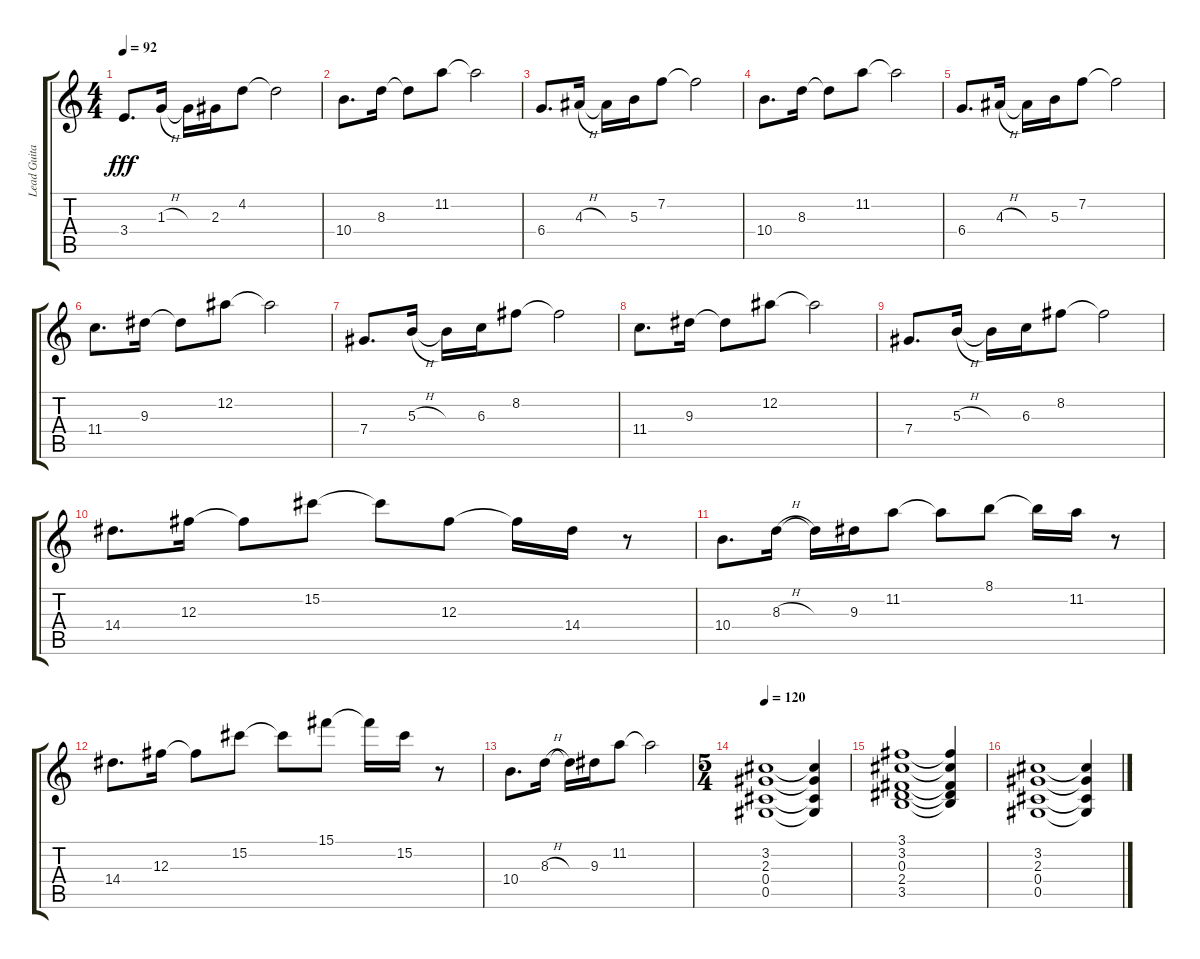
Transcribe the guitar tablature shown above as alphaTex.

\track ("Lead Guitar" "Lead Guita") {instrument distortionguitar}
\staff {score tabs}
\tuning (Eb4 Bb3 Gb3 Db3 Ab2 Eb2) {hide}
\ts (4 4)
\tempo 92
\clef g2
\ks c
3.4.8{d dy fff} 1.3{h}.16 1.3{t}.16 2.3.16 4.2.8 4.2{t}.2 |
10.4.8{d} 8.3.16 8.3{t}.8 11.2.8 11.2{t}.2 |
6.4.8{d} 4.3{h}.16 4.3{t}.16 5.3.16 7.2.8 7.2{t}.2 |
10.4.8{d} 8.3.16 8.3{t}.8 11.2.8 11.2{t}.2 |
6.4.8{d} 4.3{h}.16 4.3{t}.16 5.3.16 7.2.8 7.2{t}.2 |
11.4.8{d} 9.3.16 9.3{t}.8 12.2.8 12.2{t}.2 |
7.4.8{d} 5.3{h}.16 5.3{t}.16 6.3.16 8.2.8 8.2{t}.2 |
11.4.8{d} 9.3.16 9.3{t}.8 12.2.8 12.2{t}.2 |
7.4.8{d} 5.3{h}.16 5.3{t}.16 6.3.16 8.2.8 8.2{t}.2 |
14.4.8{d} 12.3.16 12.3{t}.8 15.2.8 15.2{t}.8 12.3.8 12.3{t}.16 14.4.16 r.8 |
10.4.8{d} 8.3{h}.16 8.3{t}.16 9.3.16 11.2.8 11.2{t}.8 8.1.8 8.1{t}.16 11.2.16 r.8 |
14.4.8{d} 12.3.16 12.3{t}.8 15.2.8 15.2{t}.8 15.1.8 15.1{t}.16 15.2.16 r.8 |
10.4.8{d} 8.3{h}.16 8.3{t}.16 9.3.16 11.2.8 11.2{t}.2 |
\ts (5 4)
\tempo 120
(3.2 2.3 0.4 0.5).1 (3.2{t} 2.3{t} 0.4{t} 0.5{t}).4 |
(3.1 3.2 0.3 2.4 3.5).1 (3.1{t} 3.2{t} 0.3{t} 2.4{t} 3.5{t}).4 |
(3.2 2.3 0.4 0.5).1 (3.2{t} 2.3{t} 0.4{t} 0.5{t}).4
